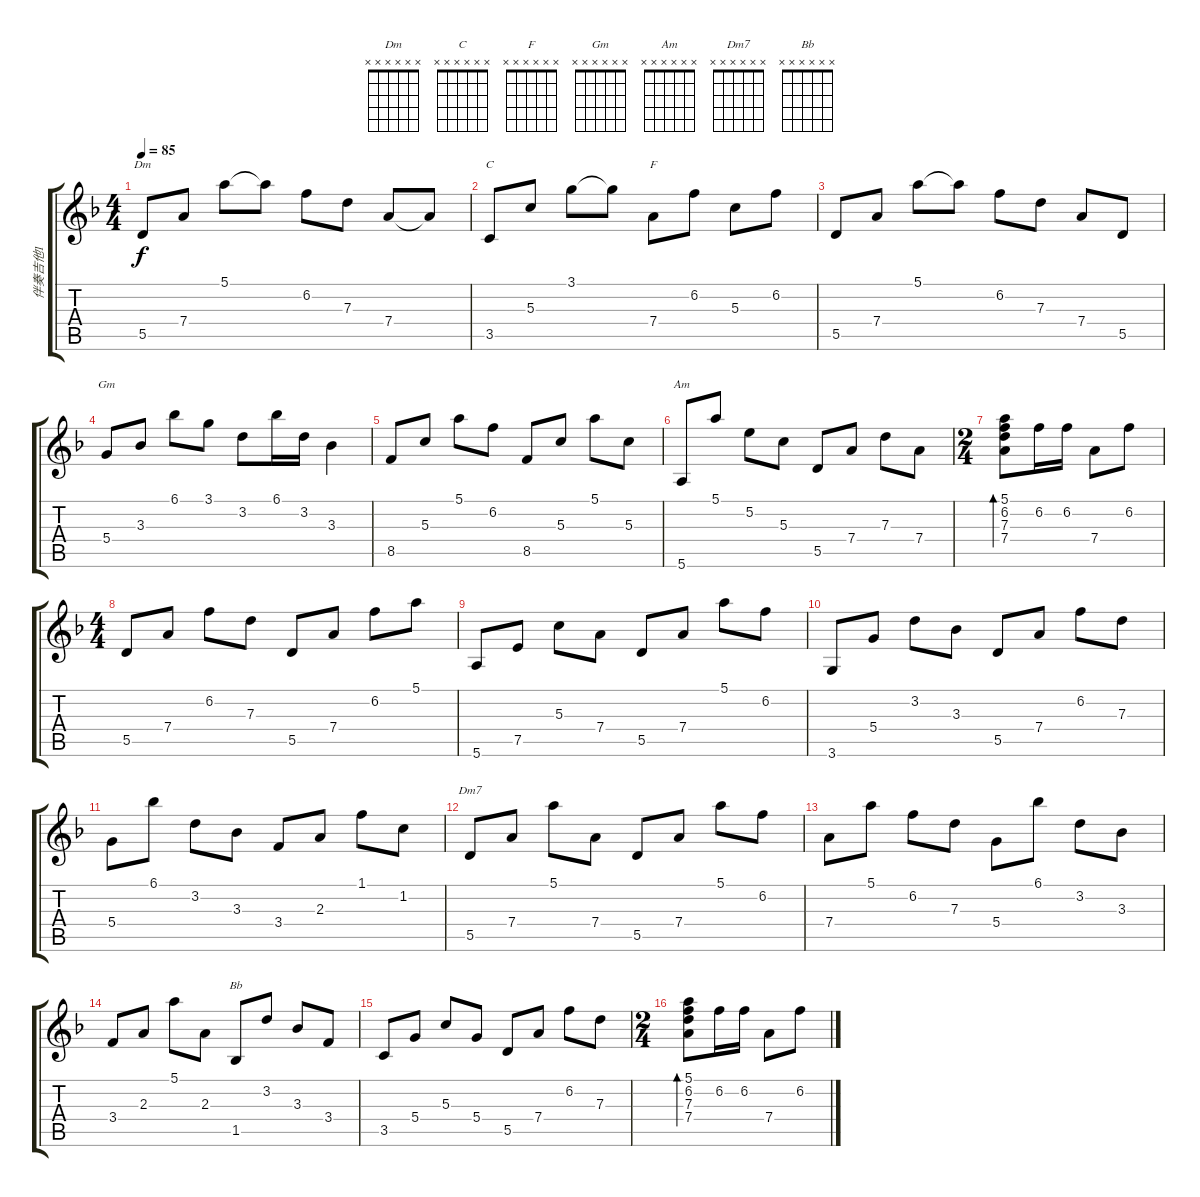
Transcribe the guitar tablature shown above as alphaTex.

\track ("伴奏吉他1" "伴奏吉他1") {instrument acousticguitarsteel}
\staff {score tabs}
\tuning (E4 B3 G3 D3 A2 E2) {hide}
\chord ("Dm" x x x x x x)
\chord ("C" x x x x x x)
\chord ("F" x x x x x x)
\chord ("Gm" x x x x x x)
\chord ("Am" x x x x x x)
\chord ("Dm7" x x x x x x)
\chord ("Bb" x x x x x x)
\ts (4 4)
\tempo 85
\clef g2
\ks f
5.5.8{ch "Dm" dy f} 7.4.8 5.1.8 5.1{t}.8 6.2.8 7.3.8 7.4.8 7.4{t}.8 |
3.5.8{ch "C"} 5.3.8 3.1.8 3.1{t}.8 7.4.8{ch "F"} 6.2.8 5.3.8 6.2.8 |
5.5.8 7.4.8 5.1.8 5.1{t}.8 6.2.8 7.3.8 7.4.8 5.5.8 |
5.4.8{ch "Gm"} 3.3.8 6.1.8 3.1.8 3.2.8 6.1.16 3.2.16 3.3.4 |
8.5.8 5.3.8 5.1.8 6.2.8 8.5.8 5.3.8 5.1.8 5.3.8 |
5.6.8{ch "Am"} 5.1.8 5.2.8 5.3.8 5.5.8 7.4.8 7.3.8 7.4.8 |
\ts (2 4)
(5.1 6.2 7.3 7.4).8{bd 240} 6.2.16 6.2.16 7.4.8 6.2.8 |
\ts (4 4)
5.5.8 7.4.8 6.2.8 7.3.8 5.5.8 7.4.8 6.2.8 5.1.8 |
5.6.8 7.5.8 5.3.8 7.4.8 5.5.8 7.4.8 5.1.8 6.2.8 |
3.6.8 5.4.8 3.2.8 3.3.8 5.5.8 7.4.8 6.2.8 7.3.8 |
5.4.8 6.1.8 3.2.8 3.3.8 3.4.8 2.3.8 1.1.8 1.2.8 |
5.5.8{ch "Dm7"} 7.4.8 5.1.8 7.4.8 5.5.8 7.4.8 5.1.8 6.2.8 |
7.4.8 5.1.8 6.2.8 7.3.8 5.4.8 6.1.8 3.2.8 3.3.8 |
3.4.8 2.3.8 5.1.8 2.3.8 1.5.8{ch "Bb"} 3.2.8 3.3.8 3.4.8 |
3.5.8 5.4.8 5.3.8 5.4.8 5.5.8 7.4.8 6.2.8 7.3.8 |
\ts (2 4)
(5.1 6.2 7.3 7.4).8{bd 240} 6.2.16 6.2.16 7.4.8 6.2.8
